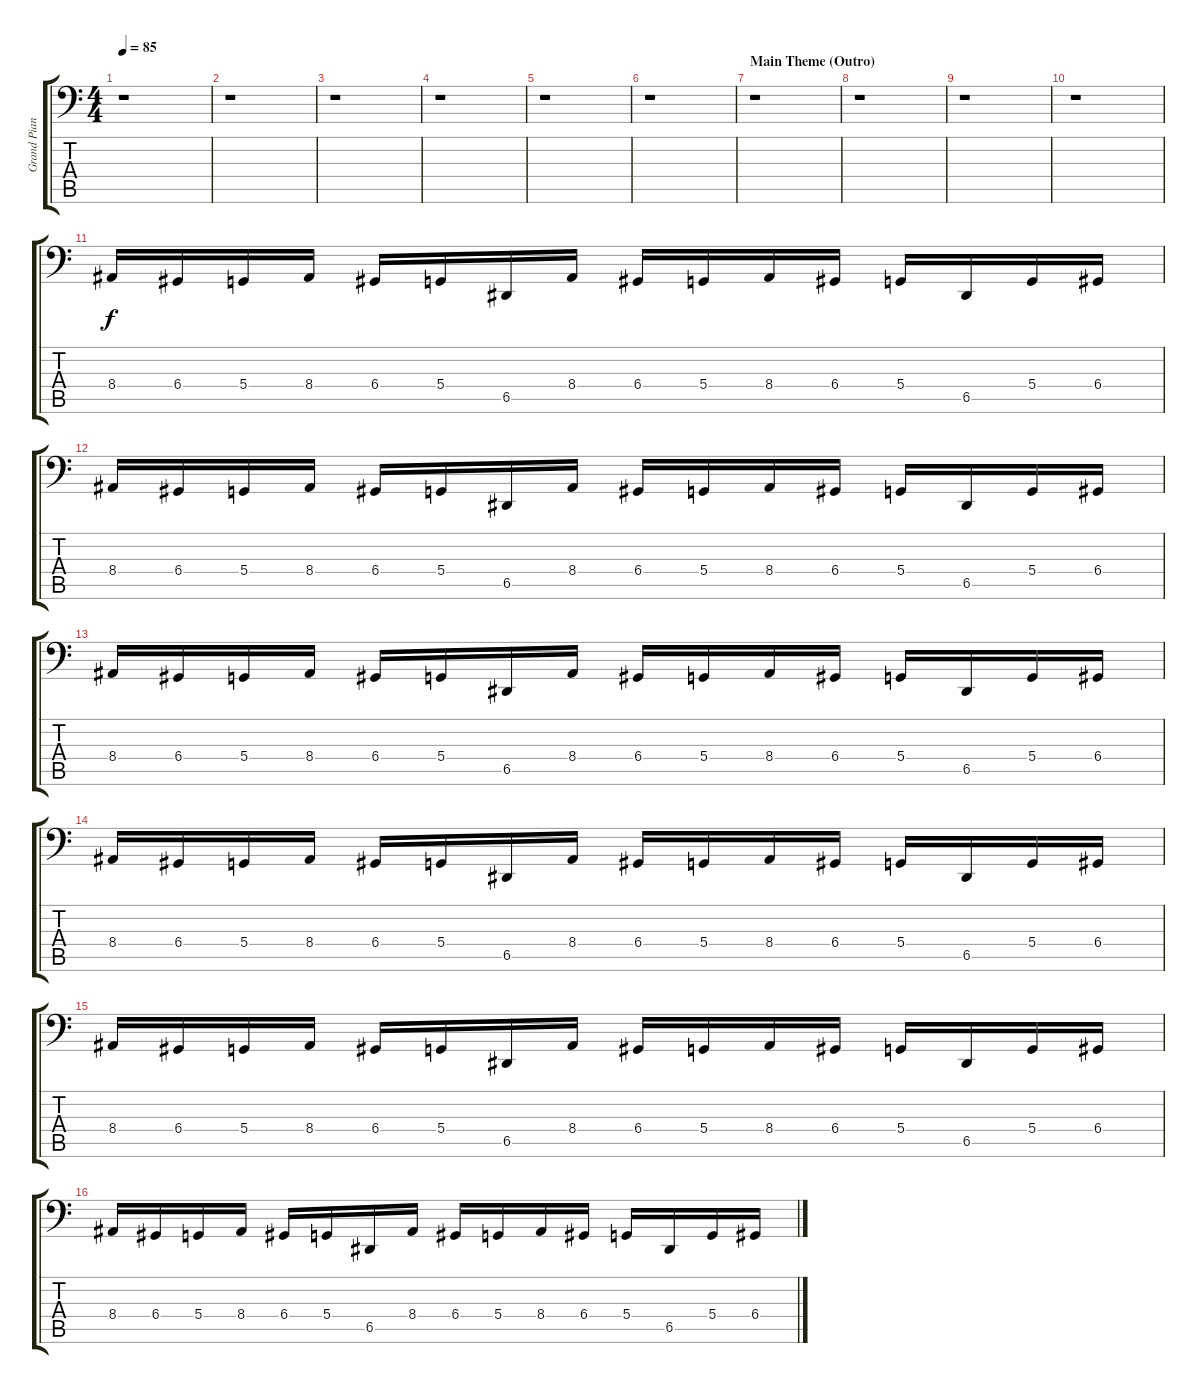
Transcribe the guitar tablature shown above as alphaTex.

\track ("Grand Piano (L. Hand)" "Grand Pian") {instrument acousticgrandpiano}
\staff {score tabs}
\tuning (E3 B2 G2 D2 A1 D1) {hide}
\ts (4 4)
\tempo 85
\clef f4
\ks c
r.1{dy f} |
r.1 |
r.1 |
r.1 |
r.1 |
r.1 |
\section ("" "Main Theme (Outro)")
r.1 |
r.1 |
r.1 |
r.1 |
8.4.16 6.4.16 5.4.16 8.4.16 6.4.16 5.4.16 6.5.16 8.4.16 6.4.16 5.4.16 8.4.16 6.4.16 5.4.16 6.5.16 5.4.16 6.4.16 |
8.4.16 6.4.16 5.4.16 8.4.16 6.4.16 5.4.16 6.5.16 8.4.16 6.4.16 5.4.16 8.4.16 6.4.16 5.4.16 6.5.16 5.4.16 6.4.16 |
8.4.16 6.4.16 5.4.16 8.4.16 6.4.16 5.4.16 6.5.16 8.4.16 6.4.16 5.4.16 8.4.16 6.4.16 5.4.16 6.5.16 5.4.16 6.4.16 |
8.4.16 6.4.16 5.4.16 8.4.16 6.4.16 5.4.16 6.5.16 8.4.16 6.4.16 5.4.16 8.4.16 6.4.16 5.4.16 6.5.16 5.4.16 6.4.16 |
8.4.16 6.4.16 5.4.16 8.4.16 6.4.16 5.4.16 6.5.16 8.4.16 6.4.16 5.4.16 8.4.16 6.4.16 5.4.16 6.5.16 5.4.16 6.4.16 |
8.4.16 6.4.16 5.4.16 8.4.16 6.4.16 5.4.16 6.5.16 8.4.16 6.4.16 5.4.16 8.4.16 6.4.16 5.4.16 6.5.16 5.4.16 6.4.16
